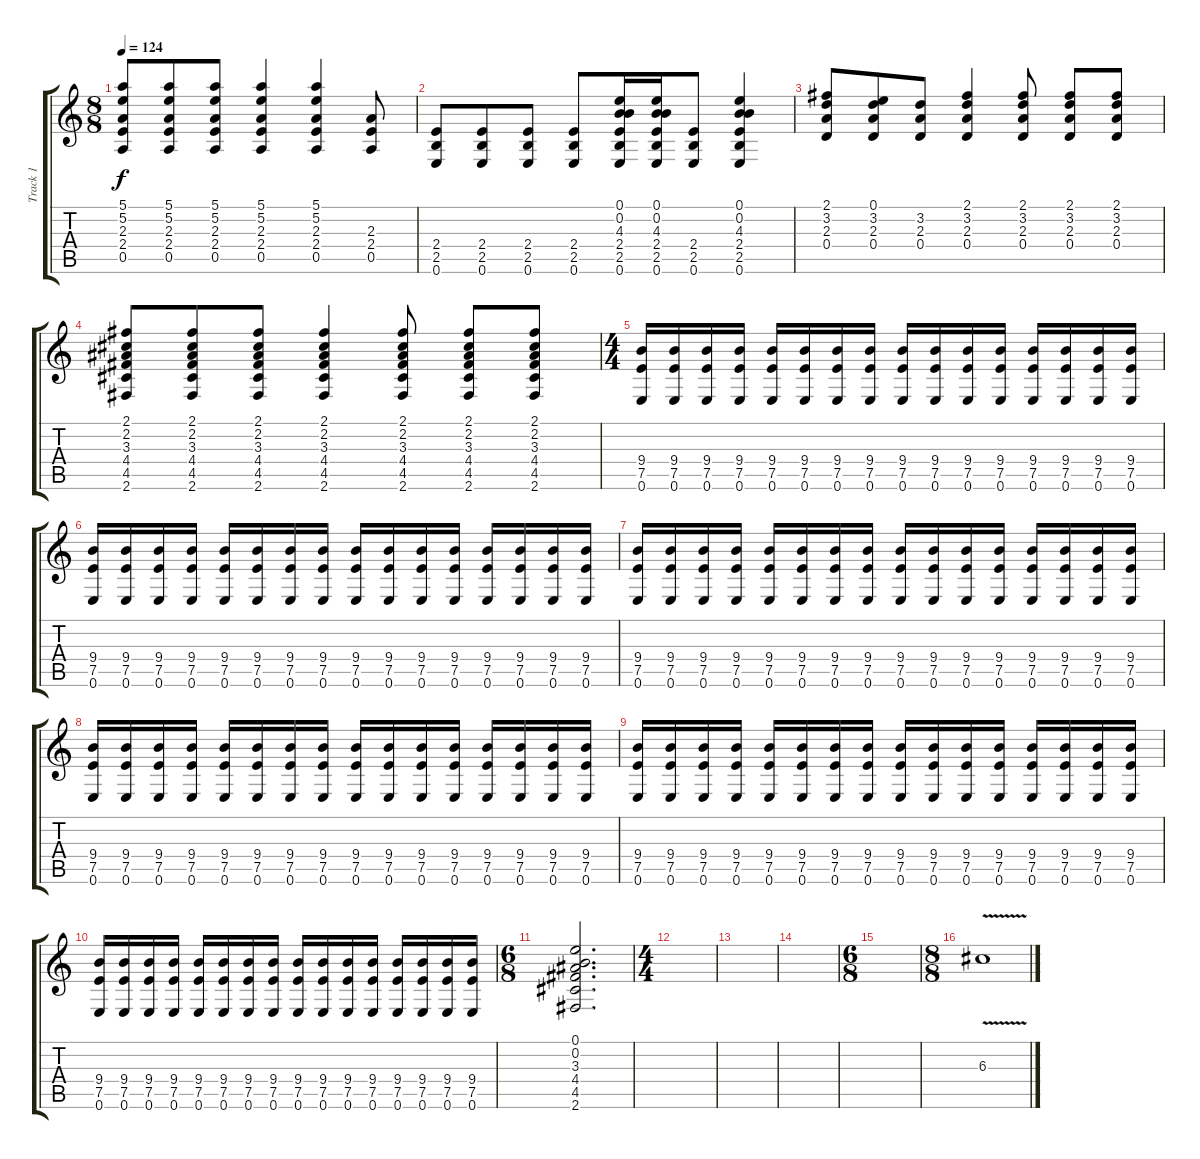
\track ("Track 1" "Track 1") {instrument acousticguitarsteel}
\staff {score tabs}
\tuning (E4 B3 G3 D3 A2 E2) {hide}
\ts (8 8)
\tempo 124
\clef g2
\ks c
(5.1 5.2 2.3 2.4 0.5).8{dy f} (5.1 5.2 2.3 2.4 0.5).8 (5.1 5.2 2.3 2.4 0.5).8 (5.1 5.2 2.3 2.4 0.5).4 (5.1 5.2 2.3 2.4 0.5).4 (2.3 2.4 0.5).8 |
(2.4 2.5 0.6).8 (2.4 2.5 0.6).8 (2.4 2.5 0.6).8 (2.4 2.5 0.6).8 (0.1 0.2 4.3 2.4 2.5 0.6).16 (0.1 0.2 4.3 2.4 2.5 0.6).16 (2.4 2.5 0.6).8 (0.1 0.2 4.3 2.4 2.5 0.6).4 |
(2.1 3.2 2.3 0.4).8 (0.1 3.2 2.3 0.4).8 (3.2 2.3 0.4).8 (2.1 3.2 2.3 0.4).4 (2.1 3.2 2.3 0.4).8 (2.1 3.2 2.3 0.4).8 (2.1 3.2 2.3 0.4).8 |
(2.1 2.2 3.3 4.4 4.5 2.6).8 (2.1 2.2 3.3 4.4 4.5 2.6).8 (2.1 2.2 3.3 4.4 4.5 2.6).8 (2.1 2.2 3.3 4.4 4.5 2.6).4 (2.1 2.2 3.3 4.4 4.5 2.6).8 (2.1 2.2 3.3 4.4 4.5 2.6).8 (2.1 2.2 3.3 4.4 4.5 2.6).8 |
\ts (4 4)
(9.4 7.5 0.6).16{volume 8} (9.4 7.5 0.6).16 (9.4 7.5 0.6).16 (9.4 7.5 0.6).16 (9.4 7.5 0.6).16 (9.4 7.5 0.6).16 (9.4 7.5 0.6).16 (9.4 7.5 0.6).16 (9.4 7.5 0.6).16 (9.4 7.5 0.6).16 (9.4 7.5 0.6).16 (9.4 7.5 0.6).16 (9.4 7.5 0.6).16 (9.4 7.5 0.6).16 (9.4 7.5 0.6).16 (9.4 7.5 0.6).16 |
(9.4 7.5 0.6).16 (9.4 7.5 0.6).16 (9.4 7.5 0.6).16 (9.4 7.5 0.6).16 (9.4 7.5 0.6).16 (9.4 7.5 0.6).16 (9.4 7.5 0.6).16 (9.4 7.5 0.6).16 (9.4 7.5 0.6).16 (9.4 7.5 0.6).16 (9.4 7.5 0.6).16 (9.4 7.5 0.6).16 (9.4 7.5 0.6).16 (9.4 7.5 0.6).16 (9.4 7.5 0.6).16 (9.4 7.5 0.6).16 |
(9.4 7.5 0.6).16 (9.4 7.5 0.6).16 (9.4 7.5 0.6).16 (9.4 7.5 0.6).16 (9.4 7.5 0.6).16 (9.4 7.5 0.6).16 (9.4 7.5 0.6).16 (9.4 7.5 0.6).16 (9.4 7.5 0.6).16 (9.4 7.5 0.6).16 (9.4 7.5 0.6).16 (9.4 7.5 0.6).16 (9.4 7.5 0.6).16 (9.4 7.5 0.6).16 (9.4 7.5 0.6).16 (9.4 7.5 0.6).16 |
(9.4 7.5 0.6).16 (9.4 7.5 0.6).16 (9.4 7.5 0.6).16 (9.4 7.5 0.6).16 (9.4 7.5 0.6).16 (9.4 7.5 0.6).16 (9.4 7.5 0.6).16 (9.4 7.5 0.6).16 (9.4 7.5 0.6).16 (9.4 7.5 0.6).16 (9.4 7.5 0.6).16 (9.4 7.5 0.6).16 (9.4 7.5 0.6).16 (9.4 7.5 0.6).16 (9.4 7.5 0.6).16 (9.4 7.5 0.6).16 |
(9.4 7.5 0.6).16 (9.4 7.5 0.6).16 (9.4 7.5 0.6).16 (9.4 7.5 0.6).16 (9.4 7.5 0.6).16 (9.4 7.5 0.6).16 (9.4 7.5 0.6).16 (9.4 7.5 0.6).16 (9.4 7.5 0.6).16 (9.4 7.5 0.6).16 (9.4 7.5 0.6).16 (9.4 7.5 0.6).16 (9.4 7.5 0.6).16 (9.4 7.5 0.6).16 (9.4 7.5 0.6).16 (9.4 7.5 0.6).16 |
(9.4 7.5 0.6).16 (9.4 7.5 0.6).16 (9.4 7.5 0.6).16 (9.4 7.5 0.6).16 (9.4 7.5 0.6).16 (9.4 7.5 0.6).16 (9.4 7.5 0.6).16 (9.4 7.5 0.6).16 (9.4 7.5 0.6).16 (9.4 7.5 0.6).16 (9.4 7.5 0.6).16 (9.4 7.5 0.6).16 (9.4 7.5 0.6).16 (9.4 7.5 0.6).16 (9.4 7.5 0.6).16 (9.4 7.5 0.6).16 |
\ts (6 8)
(0.1 0.2 3.3 4.4 4.5 2.6).2{d volume 8 balance 8 instrument electricguitarclean} |
\ts (4 4)
|
|
|
\ts (6 8)
|
\ts (8 8)
6.3{v}.1{instrument distortionguitar}
